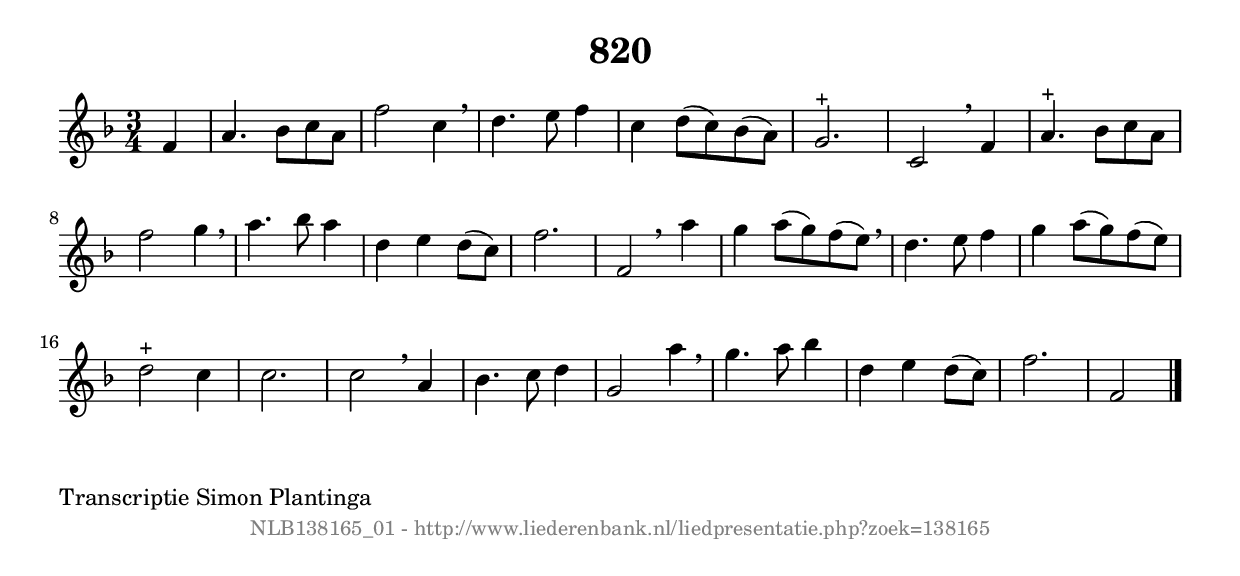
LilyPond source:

%
% produced by wce2krn 1.64 (7 June 2014)
%
\version"2.16"
#(append! paper-alist '(("long" . (cons (* 210 mm) (* 2000 mm)))))
#(set-default-paper-size "long")
sb = {\breathe}
mBreak = {\breathe }
bBreak = {\breathe }
x = {\once\override NoteHead #'style = #'cross }
gl=\glissando
itime={\override Staff.TimeSignature #'stencil = ##f }
ficta = {\once\set suggestAccidentals = ##t}
fine = {\once\override Score.RehearsalMark #'self-alignment-X = #1 \mark \markup {\italic{Fine}}}
dc = {\once\override Score.RehearsalMark #'self-alignment-X = #1 \mark \markup {\italic{D.C.}}}
dcf = {\once\override Score.RehearsalMark #'self-alignment-X = #1 \mark \markup {\italic{D.C. al Fine}}}
dcc = {\once\override Score.RehearsalMark #'self-alignment-X = #1 \mark \markup {\italic{D.C. al Coda}}}
ds = {\once\override Score.RehearsalMark #'self-alignment-X = #1 \mark \markup {\italic{D.S.}}}
dsf = {\once\override Score.RehearsalMark #'self-alignment-X = #1 \mark \markup {\italic{D.S. al Fine}}}
dsc = {\once\override Score.RehearsalMark #'self-alignment-X = #1 \mark \markup {\italic{D.S. al Coda}}}
pv = {\set Score.repeatCommands = #'((volta "1"))}
sv = {\set Score.repeatCommands = #'((volta "2"))}
tv = {\set Score.repeatCommands = #'((volta "3"))}
qv = {\set Score.repeatCommands = #'((volta "4"))}
xv = {\set Score.repeatCommands = #'((volta #f))}
\header{ tagline = ""
title = "820"
}
\score {{
\key f \major
\relative g'
{
\set melismaBusyProperties = #'()
\partial 32*8
\time 3/4
\tempo 4=120
\override Score.MetronomeMark #'transparent = ##t
\override Score.RehearsalMark #'break-visibility = #(vector #t #t #f)
f4 | a4. bes8 c8 a8 | f'2 c4 \sb | d4. e8 f4 | c4 d8( c8) bes8( a8) | g2.^"+" | c,2 \mBreak
f4 | a4.^"+" bes8 c8 a8 | f'2 g4 \sb | a4. bes8 a4 | d,4 e4 d8( c8) | f2. | f,2 \bar ":|:" \bBreak
a'4 | g4 a8( g8) f8( e8) \sb | d4. e8 f4 | g4 a8( g8) f8( e8) | d2^"+" c4 | c2. | c2 \mBreak
a4 | bes4. c8 d4 | g,2 a'4 \sb | g4. a8 bes4 | d,4 e4 d8( c8) | f2. | f,2 \bar "|."
 }}
 \midi { }
 \layout {
            indent = 0.0\cm
}
}
\markup { \wordwrap-string #" 
Transcriptie Simon Plantinga
"}
\markup { \vspace #0 } \markup { \with-color #grey \fill-line { \center-column { \smaller "NLB138165_01 - http://www.liederenbank.nl/liedpresentatie.php?zoek=138165" } } }
